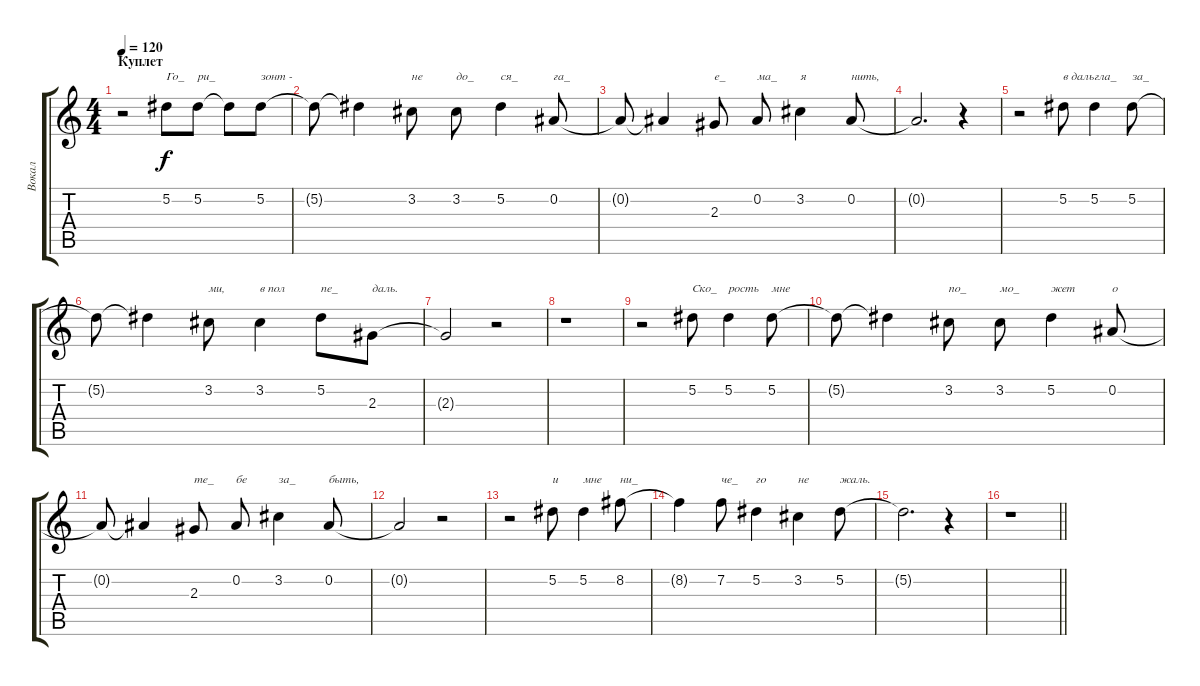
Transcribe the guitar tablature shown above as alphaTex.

\track ("Вокал" "Вокал") {instrument overdrivenguitar}
\staff {score tabs}
\tuning (Eb4 Bb3 Gb3 Db3 Ab2 Eb2) {hide}
\ts (4 4)
\section ("" "Куплет")
\tempo 120
\clef g2
\ks c
r.2{dy f} 5.2.8{txt "Го_ "} 5.2.8{txt "ри_ "} 5.2{t}.8 5.2.8{txt "зонт - "} |
5.2{t}.8 5.2{t}.4 3.2.8{txt "не "} 3.2.8{txt "до_ "} 5.2.4{txt "ся_ "} 0.2.8{txt "га_ "} |
0.2{t}.8 0.2{t}.4 2.3.8{txt "е_ "} 0.2.8{txt "ма_ "} 3.2.4{txt "я "} 0.2.8{txt "нить, "} |
0.2{t}.2{d} r.4 |
r.2 5.2.8{txt "в даль"} 5.2.4{txt "гла_"} 5.2.8{txt "за_ "} |
5.2{t}.8 5.2{t}.4 3.2.8{txt "ми, "} 3.2.4{txt "в пол "} 5.2.8{txt "пе_ "} 2.3.8{txt "даль."} |
2.3{t}.2 r.2 |
r.1 |
r.2 5.2.8{txt "Ско_ "} 5.2.4{txt "рость"} 5.2.8{txt "мне "} |
5.2{t}.8 5.2{t}.4 3.2.8{txt "по_ "} 3.2.8{txt "мо_ "} 5.2.4{txt "жет "} 0.2.8{txt "о "} |
0.2{t}.8 0.2{t}.4 2.3.8{txt "те_ "} 0.2.8{txt "бе "} 3.2.4{txt "за_ "} 0.2.8{txt "быть, "} |
0.2{t}.2 r.2 |
r.2 5.2.8{txt "и "} 5.2.4{txt "мне "} 8.2.8{txt "ни_ "} |
8.2{t}.4 7.2.8{txt "че_"} 5.2.4{txt "го "} 3.2.4{txt "не "} 5.2.8{txt "жаль."} |
5.2{t}.2{d} r.4 |
\barLineRight lightlight
r.1
